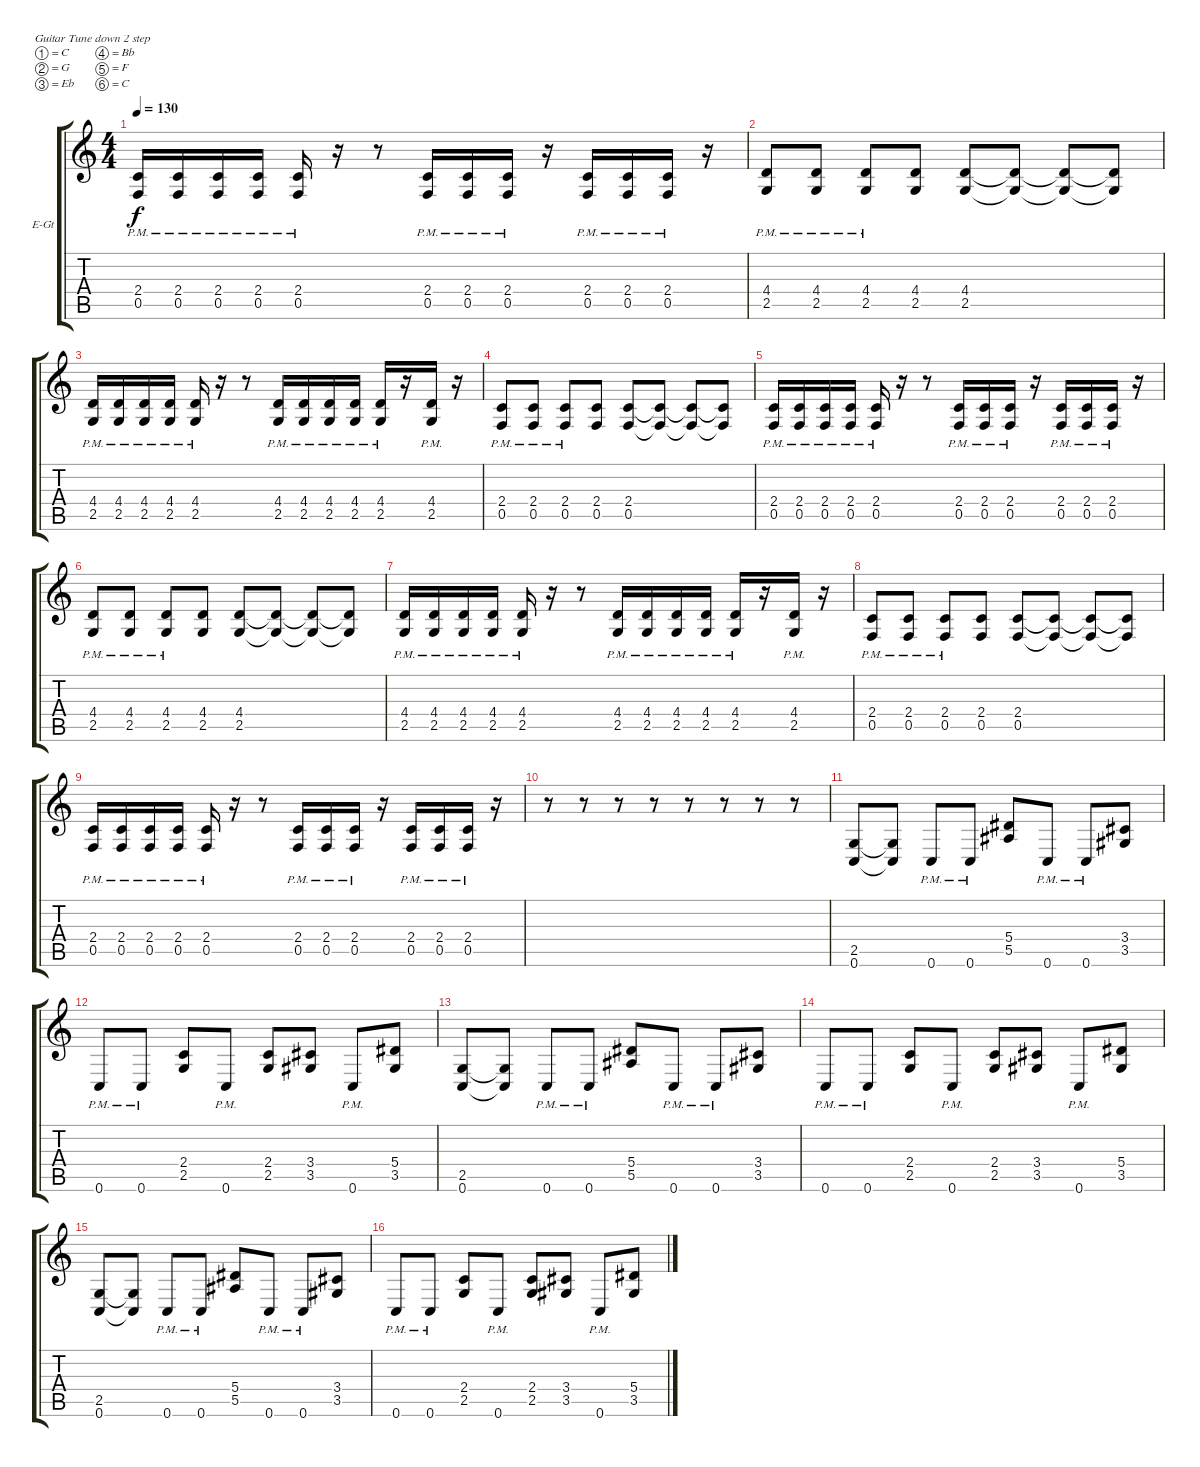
\defaultSystemsLayout 4
\bracketExtendMode groupsimilarinstruments
\firstSystemTrackNameOrientation horizontal
\otherSystemsTrackNameOrientation horizontal
\track ("Римт Л" "E-Gt") {instrument distortionguitar}
\staff {score tabs}
\tuning (C4 G3 Eb3 Bb2 F2 C2)
\ts (4 4)
\tempo 130
\clef g2
\ks c
(2.4{pm} 0.5{pm}).16{dy f} (2.4{pm} 0.5{pm}).16 (2.4{pm} 0.5{pm}).16 (2.4{pm} 0.5{pm}).16 (2.4{pm} 0.5{pm}).16 r.16 r.8 (2.4{pm} 0.5{pm}).16 (2.4{pm} 0.5{pm}).16 (2.4{pm} 0.5{pm}).16 r.16 (2.4{pm} 0.5{pm}).16 (2.4{pm} 0.5{pm}).16 (2.4{pm} 0.5{pm}).16 r.16 |
(4.4{pm} 2.5{pm}).8 (4.4{pm} 2.5{pm}).8 (4.4{pm} 2.5{pm}).8 (4.4 2.5).8 (4.4 2.5).8 (4.4{t} 2.5{t}).8 (4.4{t} 2.5{t}).8 (4.4{t} 2.5{t}).8 |
(4.4{pm} 2.5{pm}).16 (4.4{pm} 2.5{pm}).16 (4.4{pm} 2.5{pm}).16 (4.4{pm} 2.5{pm}).16 (4.4{pm} 2.5{pm}).16 r.16 r.8 (4.4{pm} 2.5{pm}).16 (4.4{pm} 2.5{pm}).16 (4.4{pm} 2.5{pm}).16 (4.4{pm} 2.5{pm}).16 (4.4{pm} 2.5{pm}).16 r.16 (4.4{pm} 2.5{pm}).16 r.16 |
(2.4{pm} 0.5{pm}).8 (2.4{pm} 0.5{pm}).8 (2.4{pm} 0.5{pm}).8 (2.4 0.5).8 (2.4 0.5).8 (2.4{t} 0.5{t}).8 (2.4{t} 0.5{t}).8 (2.4{t} 0.5{t}).8 |
(2.4{pm} 0.5{pm}).16 (2.4{pm} 0.5{pm}).16 (2.4{pm} 0.5{pm}).16 (2.4{pm} 0.5{pm}).16 (2.4{pm} 0.5{pm}).16 r.16 r.8 (2.4{pm} 0.5{pm}).16 (2.4{pm} 0.5{pm}).16 (2.4{pm} 0.5{pm}).16 r.16 (2.4{pm} 0.5{pm}).16 (2.4{pm} 0.5{pm}).16 (2.4{pm} 0.5{pm}).16 r.16 |
(4.4{pm} 2.5{pm}).8 (4.4{pm} 2.5{pm}).8 (4.4{pm} 2.5{pm}).8 (4.4 2.5).8 (4.4 2.5).8 (4.4{t} 2.5{t}).8 (4.4{t} 2.5{t}).8 (4.4{t} 2.5{t}).8 |
(4.4{pm} 2.5{pm}).16 (4.4{pm} 2.5{pm}).16 (4.4{pm} 2.5{pm}).16 (4.4{pm} 2.5{pm}).16 (4.4{pm} 2.5{pm}).16 r.16 r.8 (4.4{pm} 2.5{pm}).16 (4.4{pm} 2.5{pm}).16 (4.4{pm} 2.5{pm}).16 (4.4{pm} 2.5{pm}).16 (4.4{pm} 2.5{pm}).16 r.16 (4.4{pm} 2.5{pm}).16 r.16 |
(2.4{pm} 0.5{pm}).8 (2.4{pm} 0.5{pm}).8 (2.4{pm} 0.5{pm}).8 (2.4 0.5).8 (2.4 0.5).8 (2.4{t} 0.5{t}).8 (2.4{t} 0.5{t}).8 (2.4{t} 0.5{t}).8 |
(2.4{pm} 0.5{pm}).16 (2.4{pm} 0.5{pm}).16 (2.4{pm} 0.5{pm}).16 (2.4{pm} 0.5{pm}).16 (2.4{pm} 0.5{pm}).16 r.16 r.8 (2.4{pm} 0.5{pm}).16 (2.4{pm} 0.5{pm}).16 (2.4{pm} 0.5{pm}).16 r.16 (2.4{pm} 0.5{pm}).16 (2.4{pm} 0.5{pm}).16 (2.4{pm} 0.5{pm}).16 r.16 |
r.8 r.8 r.8 r.8 r.8 r.8 r.8 r.8 |
(2.5 0.6).8 (2.5{t} 0.6{t}).8 0.6{pm}.8 0.6{pm}.8 (5.4 5.5).8 0.6{pm}.8 0.6{pm}.8 (3.4 3.5).8 |
0.6{pm}.8 0.6{pm}.8 (2.4 2.5).8 0.6{pm}.8 (2.4 2.5).8 (3.4 3.5).8 0.6{pm}.8 (5.4 3.5).8 |
(2.5 0.6).8 (2.5{t} 0.6{t}).8 0.6{pm}.8 0.6{pm}.8 (5.4 5.5).8 0.6{pm}.8 0.6{pm}.8 (3.4 3.5).8 |
0.6{pm}.8 0.6{pm}.8 (2.4 2.5).8 0.6{pm}.8 (2.4 2.5).8 (3.4 3.5).8 0.6{pm}.8 (5.4 3.5).8 |
(2.5 0.6).8 (2.5{t} 0.6{t}).8 0.6{pm}.8 0.6{pm}.8 (5.4 5.5).8 0.6{pm}.8 0.6{pm}.8 (3.4 3.5).8 |
0.6{pm}.8 0.6{pm}.8 (2.4 2.5).8 0.6{pm}.8 (2.4 2.5).8 (3.4 3.5).8 0.6{pm}.8 (5.4 3.5).8
